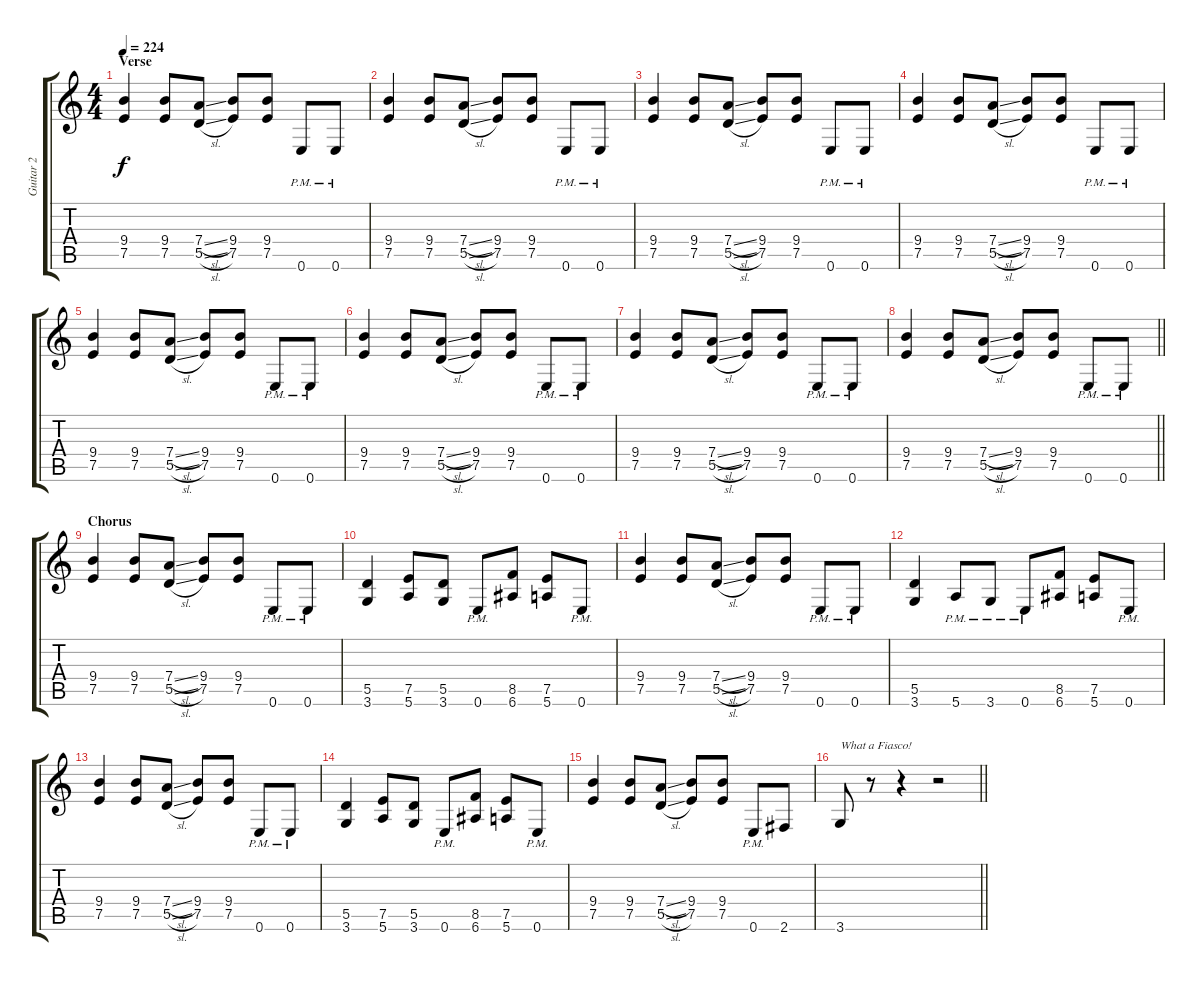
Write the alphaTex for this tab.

\track ("Guitar 2" "Guitar 2") {instrument distortionguitar}
\staff {score tabs}
\tuning (E4 B3 G3 D3 A2 E2) {hide}
\ts (4 4)
\section ("" "Verse")
\tempo 224
\clef g2
\ks c
(9.4 7.5).4{dy f} (9.4 7.5).8 (7.4{sl} 5.5{sl}).8 (9.4 7.5).8 (9.4 7.5).8 0.6{pm}.8 0.6{pm}.8 |
(9.4 7.5).4 (9.4 7.5).8 (7.4{sl} 5.5{sl}).8 (9.4 7.5).8 (9.4 7.5).8 0.6{pm}.8 0.6{pm}.8 |
(9.4 7.5).4 (9.4 7.5).8 (7.4{sl} 5.5{sl}).8 (9.4 7.5).8 (9.4 7.5).8 0.6{pm}.8 0.6{pm}.8 |
(9.4 7.5).4 (9.4 7.5).8 (7.4{sl} 5.5{sl}).8 (9.4 7.5).8 (9.4 7.5).8 0.6{pm}.8 0.6{pm}.8 |
(9.4 7.5).4 (9.4 7.5).8 (7.4{sl} 5.5{sl}).8 (9.4 7.5).8 (9.4 7.5).8 0.6{pm}.8 0.6{pm}.8 |
(9.4 7.5).4 (9.4 7.5).8 (7.4{sl} 5.5{sl}).8 (9.4 7.5).8 (9.4 7.5).8 0.6{pm}.8 0.6{pm}.8 |
(9.4 7.5).4 (9.4 7.5).8 (7.4{sl} 5.5{sl}).8 (9.4 7.5).8 (9.4 7.5).8 0.6{pm}.8 0.6{pm}.8 |
\barLineRight lightlight
(9.4 7.5).4 (9.4 7.5).8 (7.4{sl} 5.5{sl}).8 (9.4 7.5).8 (9.4 7.5).8 0.6{pm}.8 0.6{pm}.8 |
\section ("" "Chorus")
(9.4 7.5).4 (9.4 7.5).8 (7.4{sl} 5.5{sl}).8 (9.4 7.5).8 (9.4 7.5).8 0.6{pm}.8 0.6{pm}.8 |
(5.5 3.6).4 (7.5 5.6).8 (5.5 3.6).8 0.6{pm}.8 (8.5 6.6).8 (7.5 5.6).8 0.6{pm}.8 |
(9.4 7.5).4 (9.4 7.5).8 (7.4{sl} 5.5{sl}).8 (9.4 7.5).8 (9.4 7.5).8 0.6{pm}.8 0.6{pm}.8 |
(5.5 3.6).4 5.6{pm}.8 3.6{pm}.8 0.6{pm}.8 (8.5 6.6).8 (7.5 5.6).8 0.6{pm}.8 |
(9.4 7.5).4 (9.4 7.5).8 (7.4{sl} 5.5{sl}).8 (9.4 7.5).8 (9.4 7.5).8 0.6{pm}.8 0.6{pm}.8 |
(5.5 3.6).4 (7.5 5.6).8 (5.5 3.6).8 0.6{pm}.8 (8.5 6.6).8 (7.5 5.6).8 0.6{pm}.8 |
(9.4 7.5).4 (9.4 7.5).8 (7.4{sl} 5.5{sl}).8 (9.4 7.5).8 (9.4 7.5).8 0.6{pm}.8 2.6.8 |
\barLineRight lightlight
3.6.8{txt "What a Fiasco!"} r.8 r.4 r.2
